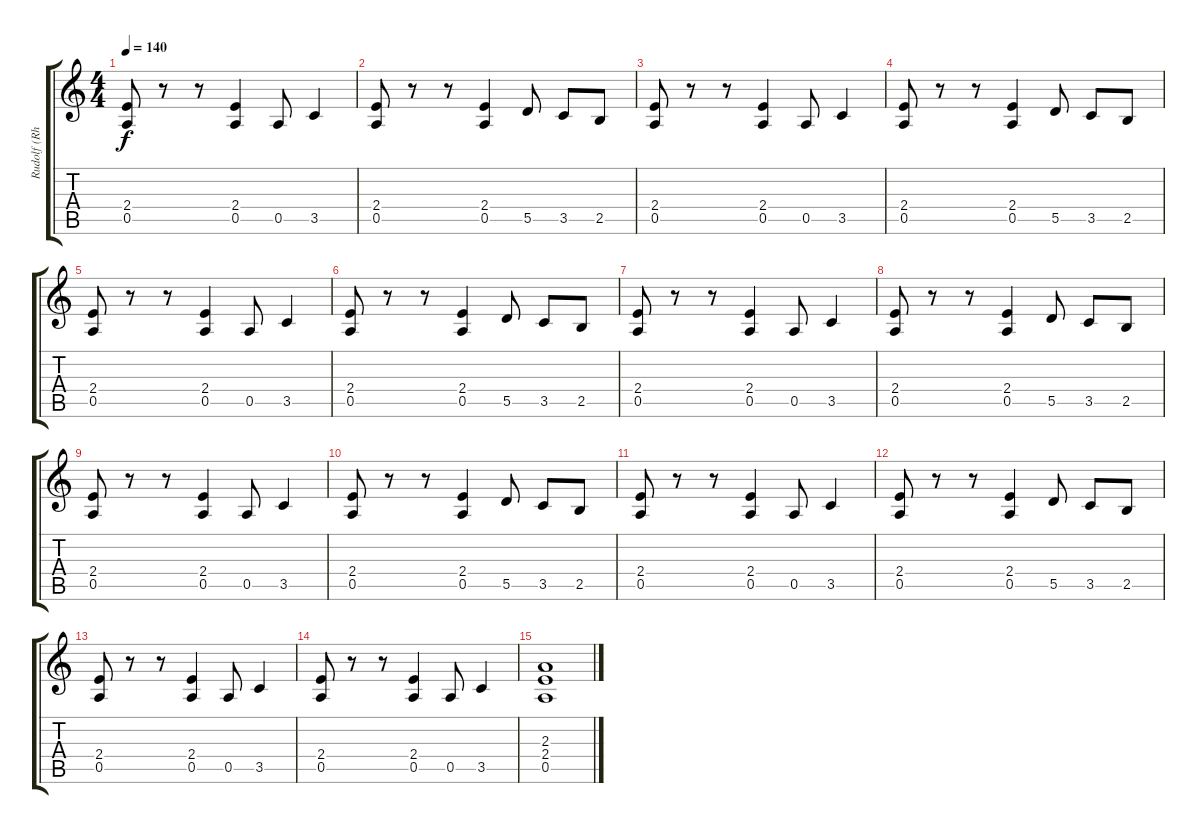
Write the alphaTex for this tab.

\track ("Rudolf (Rhythm)" "Rudolf (Rh") {instrument overdrivenguitar}
\staff {score tabs}
\tuning (E4 B3 G3 D3 A2 E2) {hide}
\ts (4 4)
\tempo 140
\clef g2
\ks c
(2.4 0.5).8{dy f} r.8 r.8 (2.4 0.5).4 0.5.8 3.5.4 |
(2.4 0.5).8 r.8 r.8 (2.4 0.5).4 5.5.8 3.5.8 2.5.8 |
(2.4 0.5).8 r.8 r.8 (2.4 0.5).4 0.5.8 3.5.4 |
(2.4 0.5).8 r.8 r.8 (2.4 0.5).4 5.5.8 3.5.8 2.5.8 |
(2.4 0.5).8 r.8 r.8 (2.4 0.5).4 0.5.8 3.5.4 |
(2.4 0.5).8 r.8 r.8 (2.4 0.5).4 5.5.8 3.5.8 2.5.8 |
(2.4 0.5).8 r.8 r.8 (2.4 0.5).4 0.5.8 3.5.4 |
(2.4 0.5).8 r.8 r.8 (2.4 0.5).4 5.5.8 3.5.8 2.5.8 |
(2.4 0.5).8 r.8 r.8 (2.4 0.5).4 0.5.8 3.5.4 |
(2.4 0.5).8 r.8 r.8 (2.4 0.5).4 5.5.8 3.5.8 2.5.8 |
(2.4 0.5).8 r.8 r.8 (2.4 0.5).4 0.5.8 3.5.4 |
(2.4 0.5).8 r.8 r.8 (2.4 0.5).4 5.5.8 3.5.8 2.5.8 |
(2.4 0.5).8 r.8 r.8 (2.4 0.5).4 0.5.8 3.5.4 |
(2.4 0.5).8 r.8 r.8 (2.4 0.5).4 0.5.8 3.5.4 |
(2.3 2.4 0.5).1
